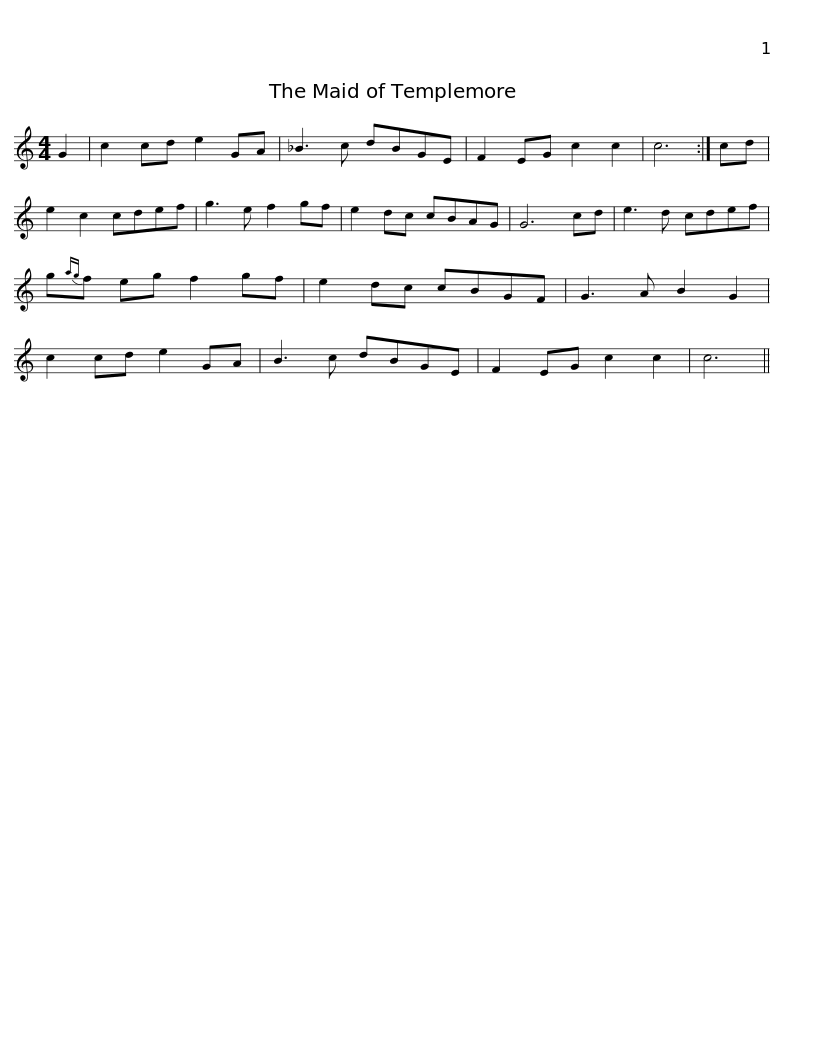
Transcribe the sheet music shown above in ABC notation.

X:1
L:1/8
M:4/4
I:linebreak $
K:C
V:1 treble
V:1
 G2 | c2 cd e2 GA | _B3 c dBGE | F2 EG c2 c2 | c6 :| %5
 cd | e2 c2 cdef | g3 e f2 gf | e2 dc cBAG |$ G6 cd | %10
 e3 d cdef | g{ag}f eg f2 gf | e2 dc cBGF | G3 A B2 G2 | c2 cd e2 GA | %15
 B3 c dBGE |$ F2 EG c2 c2 | c6 || %18
